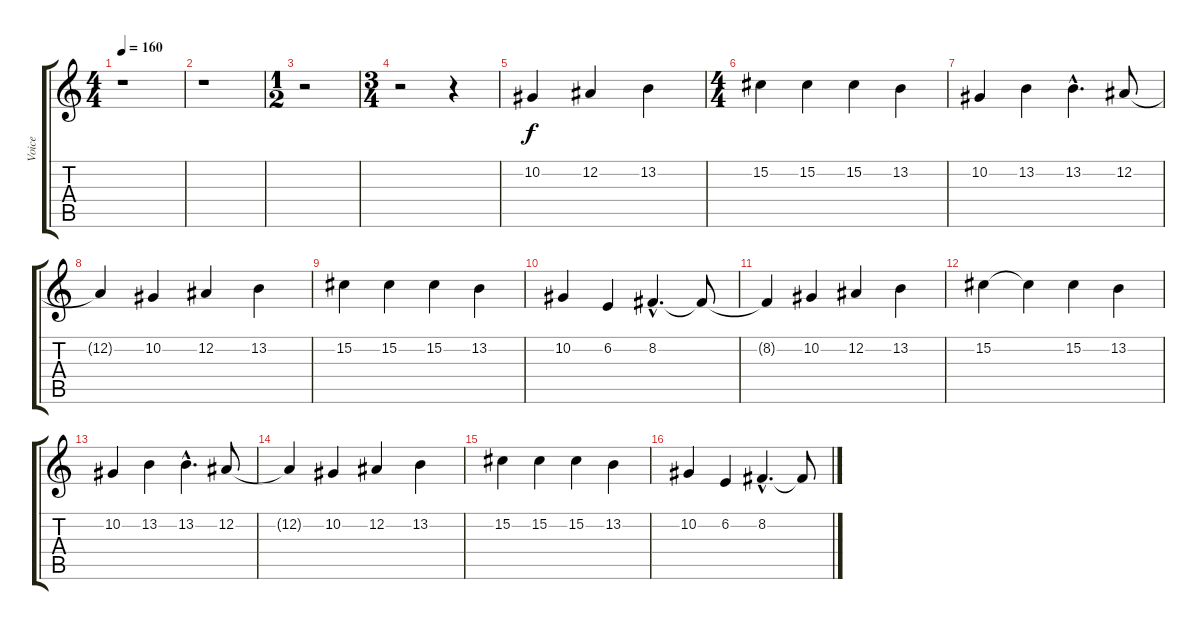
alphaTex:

\track ("Voice" "Voice") {instrument clarinet}
\staff {score tabs}
\tuning (Eb4 Bb3 Gb3 Db3 Ab2 Eb2) {hide}
\ts (4 4)
\tempo 160
\clef g2
\ks c
r.1{dy f} |
r.1 |
\ts (1 2)
r.2 |
\ts (3 4)
r.2 r.4 |
10.2.4 12.2.4 13.2.4 |
\ts (4 4)
15.2.4 15.2.4 15.2.4 13.2.4 |
10.2.4 13.2.4 13.2{hac}.4{d} 12.2.8 |
12.2{t}.4 10.2.4 12.2.4 13.2.4 |
15.2.4 15.2.4 15.2.4 13.2.4 |
10.2.4 6.2.4 8.2{hac}.4{d} 8.2{t}.8 |
8.2{t}.4 10.2.4 12.2.4 13.2.4 |
15.2.4 15.2{t}.4 15.2.4 13.2.4 |
10.2.4 13.2.4 13.2{hac}.4{d} 12.2.8 |
12.2{t}.4 10.2.4 12.2.4 13.2.4 |
15.2.4 15.2.4 15.2.4 13.2.4 |
10.2.4 6.2.4 8.2{hac}.4{d} 8.2{t}.8
